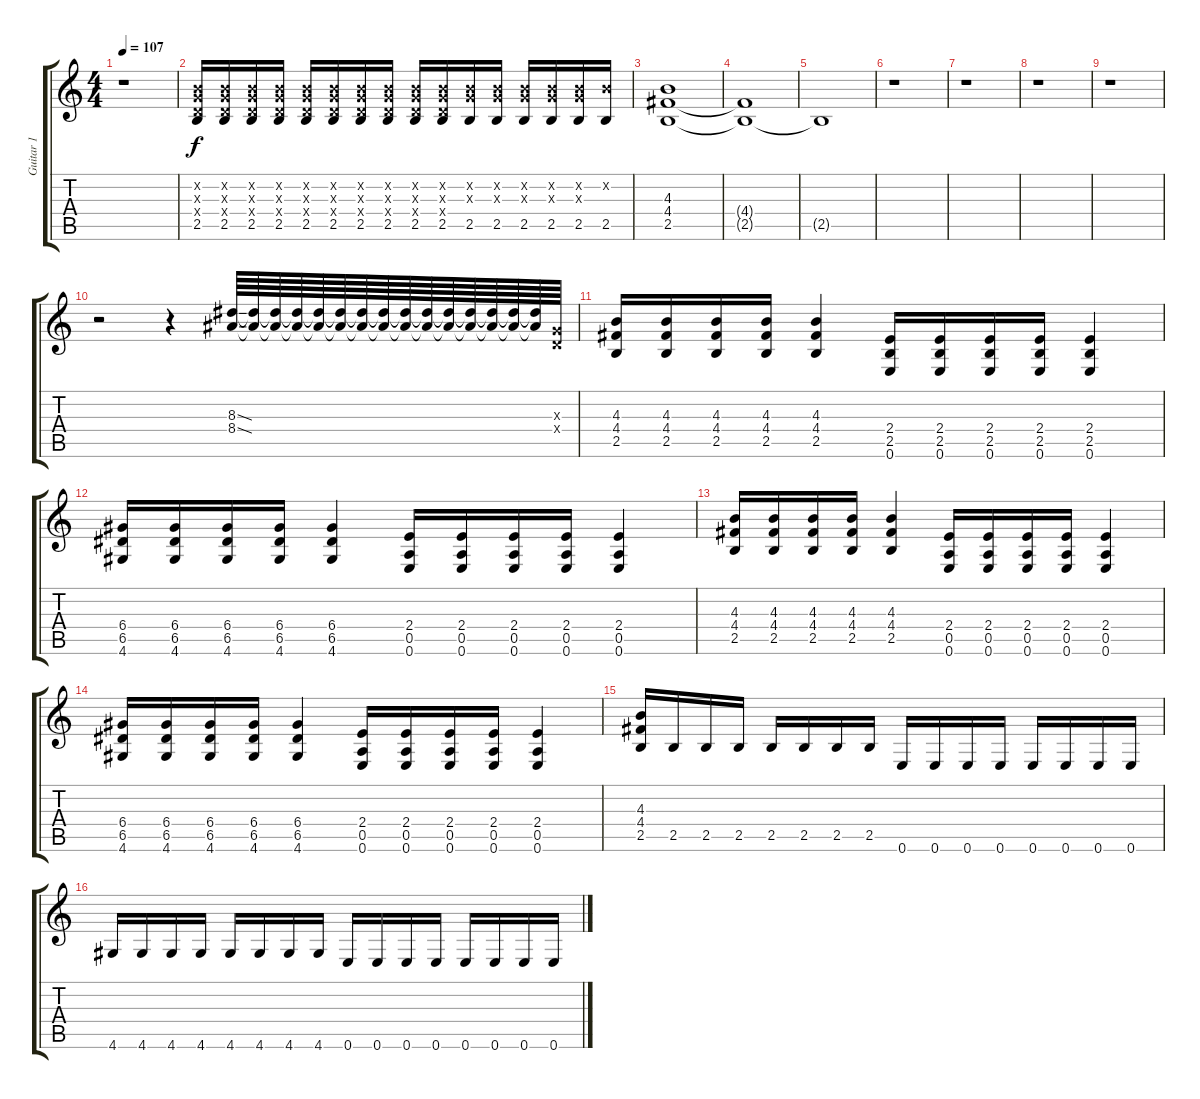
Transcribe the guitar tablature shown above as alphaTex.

\track ("Guitar 1" "Guitar 1") {instrument overdrivenguitar}
\staff {score tabs}
\tuning (E4 B3 G3 D3 A2 E2) {hide}
\ts (4 4)
\tempo 107
\clef g2
\ks c
r.1{dy f instrument overdrivenguitar} |
(0.2{x} 0.3{x} 0.4{x} 2.5).16 (0.2{x} 0.3{x} 0.4{x} 2.5).16 (0.2{x} 0.3{x} 0.4{x} 2.5).16 (0.2{x} 0.3{x} 0.4{x} 2.5).16 (0.2{x} 0.3{x} 0.4{x} 2.5).16 (0.2{x} 0.3{x} 0.4{x} 2.5).16 (0.2{x} 0.3{x} 0.4{x} 2.5).16 (0.2{x} 0.3{x} 0.4{x} 2.5).16 (0.2{x} 0.3{x} 0.4{x} 2.5).16 (0.2{x} 0.3{x} 0.4{x} 2.5).16 (0.2{x} 0.3{x} 2.5).16 (0.2{x} 0.3{x} 2.5).16 (0.2{x} 0.3{x} 2.5).16 (0.2{x} 0.3{x} 2.5).16 (0.2{x} 0.3{x} 2.5).16 (0.2{x} 2.5).16 |
(4.3 4.4 2.5).1 |
(4.4{t} 2.5{t}).1 |
2.5{t}.1 |
r.1 |
r.1 |
r.1 |
r.1 |
r.2 r.4 (8.3{ss} 8.4{ss}).64 (8.3{t} 8.4{t}).64 (8.3{t} 8.4{t}).64 (8.3{t} 8.4{t}).64 (8.3{t} 8.4{t}).64 (8.3{t} 8.4{t}).64 (8.3{t} 8.4{t}).64 (8.3{t} 8.4{t}).64 (8.3{t} 8.4{t}).64 (8.3{t} 8.4{t}).64 (8.3{t} 8.4{t}).64 (8.3{t} 8.4{t}).64 (8.3{t} 8.4{t}).64 (8.3{t} 8.4{t}).64 (8.3{t} 8.4{t}).64 (0.3{x} 0.4{x}).64 |
(4.3 4.4 2.5).16 (4.3 4.4 2.5).16 (4.3 4.4 2.5).16 (4.3 4.4 2.5).16 (4.3 4.4 2.5).4 (2.4 2.5 0.6).16 (2.4 2.5 0.6).16 (2.4 2.5 0.6).16 (2.4 2.5 0.6).16 (2.4 2.5 0.6).4 |
(6.4 6.5 4.6).16 (6.4 6.5 4.6).16 (6.4 6.5 4.6).16 (6.4 6.5 4.6).16 (6.4 6.5 4.6).4 (2.4 0.5 0.6).16 (2.4 0.5 0.6).16 (2.4 0.5 0.6).16 (2.4 0.5 0.6).16 (2.4 0.5 0.6).4 |
(4.3 4.4 2.5).16 (4.3 4.4 2.5).16 (4.3 4.4 2.5).16 (4.3 4.4 2.5).16 (4.3 4.4 2.5).4 (2.4 0.5 0.6).16 (2.4 0.5 0.6).16 (2.4 0.5 0.6).16 (2.4 0.5 0.6).16 (2.4 0.5 0.6).4 |
(6.4 6.5 4.6).16 (6.4 6.5 4.6).16 (6.4 6.5 4.6).16 (6.4 6.5 4.6).16 (6.4 6.5 4.6).4 (2.4 0.5 0.6).16 (2.4 0.5 0.6).16 (2.4 0.5 0.6).16 (2.4 0.5 0.6).16 (2.4 0.5 0.6).4 |
(4.3 4.4 2.5).16 2.5.16 2.5.16 2.5.16 2.5.16 2.5.16 2.5.16 2.5.16 0.6.16 0.6.16 0.6.16 0.6.16 0.6.16 0.6.16 0.6.16 0.6.16 |
4.6.16 4.6.16 4.6.16 4.6.16 4.6.16 4.6.16 4.6.16 4.6.16 0.6.16 0.6.16 0.6.16 0.6.16 0.6.16 0.6.16 0.6.16 0.6.16
